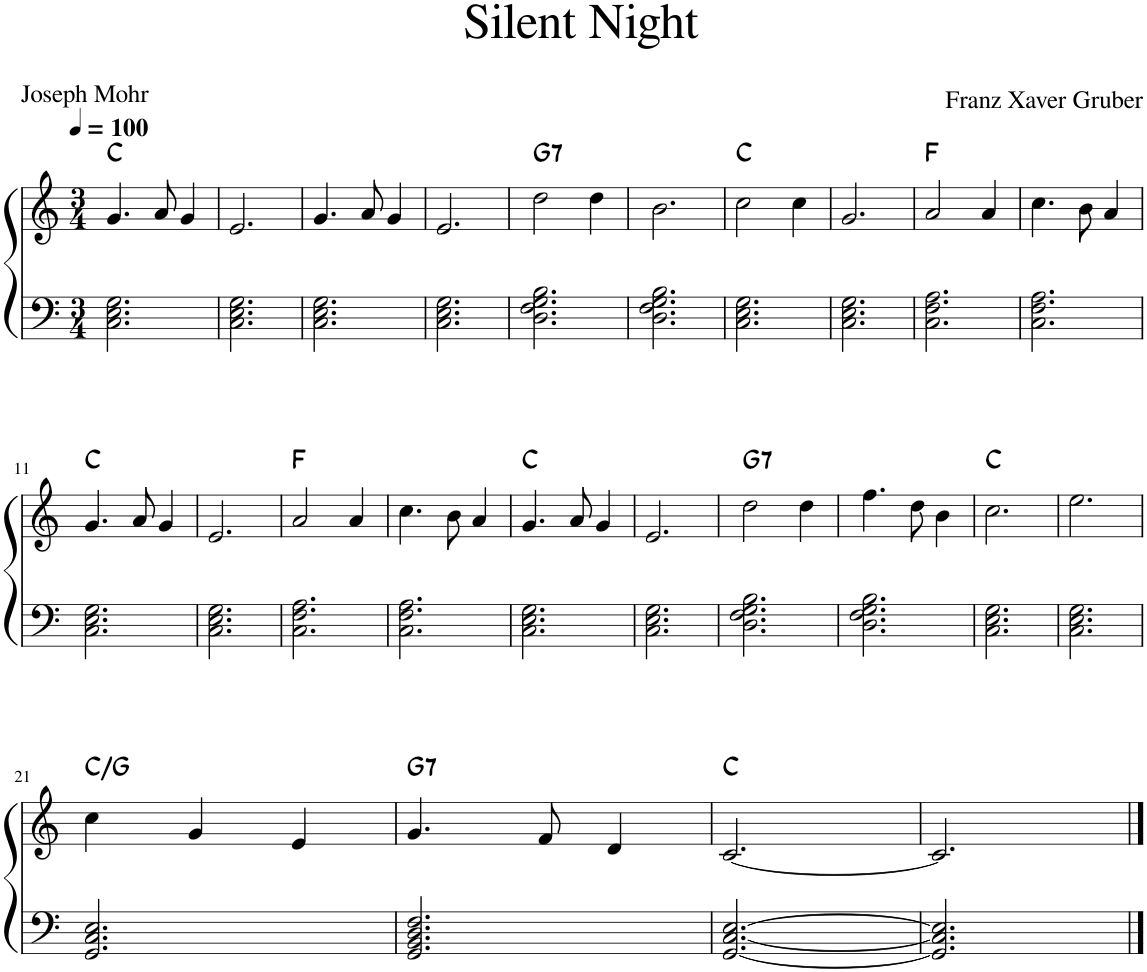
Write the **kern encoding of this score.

**kern	**kern	**harte
*part1	*part1	*part1
*staff2	*staff1	*
*I"Klavír	*	*
*I'Kl.	*	*
*clefF4	*clefG2	*
*k[]	*k[]	*
*M3/4	*M3/4	*
*MM100	*MM100	*
=1	=1	=1
2.C\ 2.E\ 2.G\	4.g/	C:maj
.	8a/	.
.	4g/	.
=2	=2	=2
2.C\ 2.E\ 2.G\	2.e/	.
=3	=3	=3
2.C\ 2.E\ 2.G\	4.g/	.
.	8a/	.
.	4g/	.
=4	=4	=4
2.C\ 2.E\ 2.G\	2.e/	.
=5	=5	=5
!	!	!LO:H:kt=7
2.D\ 2.F\ 2.G\ 2.B\	2dd\	G:7
.	4dd\	.
=6	=6	=6
2.D\ 2.F\ 2.G\ 2.B\	2.b\	.
=7	=7	=7
2.C\ 2.E\ 2.G\	2cc\	C:maj
.	4cc\	.
=8	=8	=8
2.C\ 2.E\ 2.G\	2.g/	.
=9	=9	=9
2.C\ 2.F\ 2.A\	2a/	F:maj
.	4a/	.
=10	=10	=10
2.C\ 2.F\ 2.A\	4.cc\	.
.	8b\	.
.	4a/	.
!!LO:LB:g=z
=11	=11	=11
2.C\ 2.E\ 2.G\	4.g/	C:maj
.	8a/	.
.	4g/	.
=12	=12	=12
2.C\ 2.E\ 2.G\	2.e/	.
=13	=13	=13
2.C\ 2.F\ 2.A\	2a/	F:maj
.	4a/	.
=14	=14	=14
2.C\ 2.F\ 2.A\	4.cc\	.
.	8b\	.
.	4a/	.
=15	=15	=15
2.C\ 2.E\ 2.G\	4.g/	C:maj
.	8a/	.
.	4g/	.
=16	=16	=16
2.C\ 2.E\ 2.G\	2.e/	.
=17	=17	=17
!	!	!LO:H:kt=7
2.D\ 2.F\ 2.G\ 2.B\	2dd\	G:7
.	4dd\	.
=18	=18	=18
2.D\ 2.F\ 2.G\ 2.B\	4.ff\	.
.	8dd\	.
.	4b\	.
=19	=19	=19
2.C\ 2.E\ 2.G\	2.cc\	C:maj
=20	=20	=20
2.C\ 2.E\ 2.G\	2.ee\	.
!!LO:LB:g=z
=21	=21	=21
2.GG/ 2.C/ 2.E/	4cc\	C:maj/5
.	4g/	.
.	4e/	.
=22	=22	=22
!	!	!LO:H:kt=7
2.GG/ 2.BB/ 2.D/ 2.F/	4.g/	G:7
.	8f/	.
.	4d/	.
=23	=23	=23
[2.GG/ [2.C/ [2.E/	[2.c/	C:maj
=24	=24	=24
2.GG/] 2.C/] 2.E/]	2.c/]	.
==	==	==
*-	*-	*-
